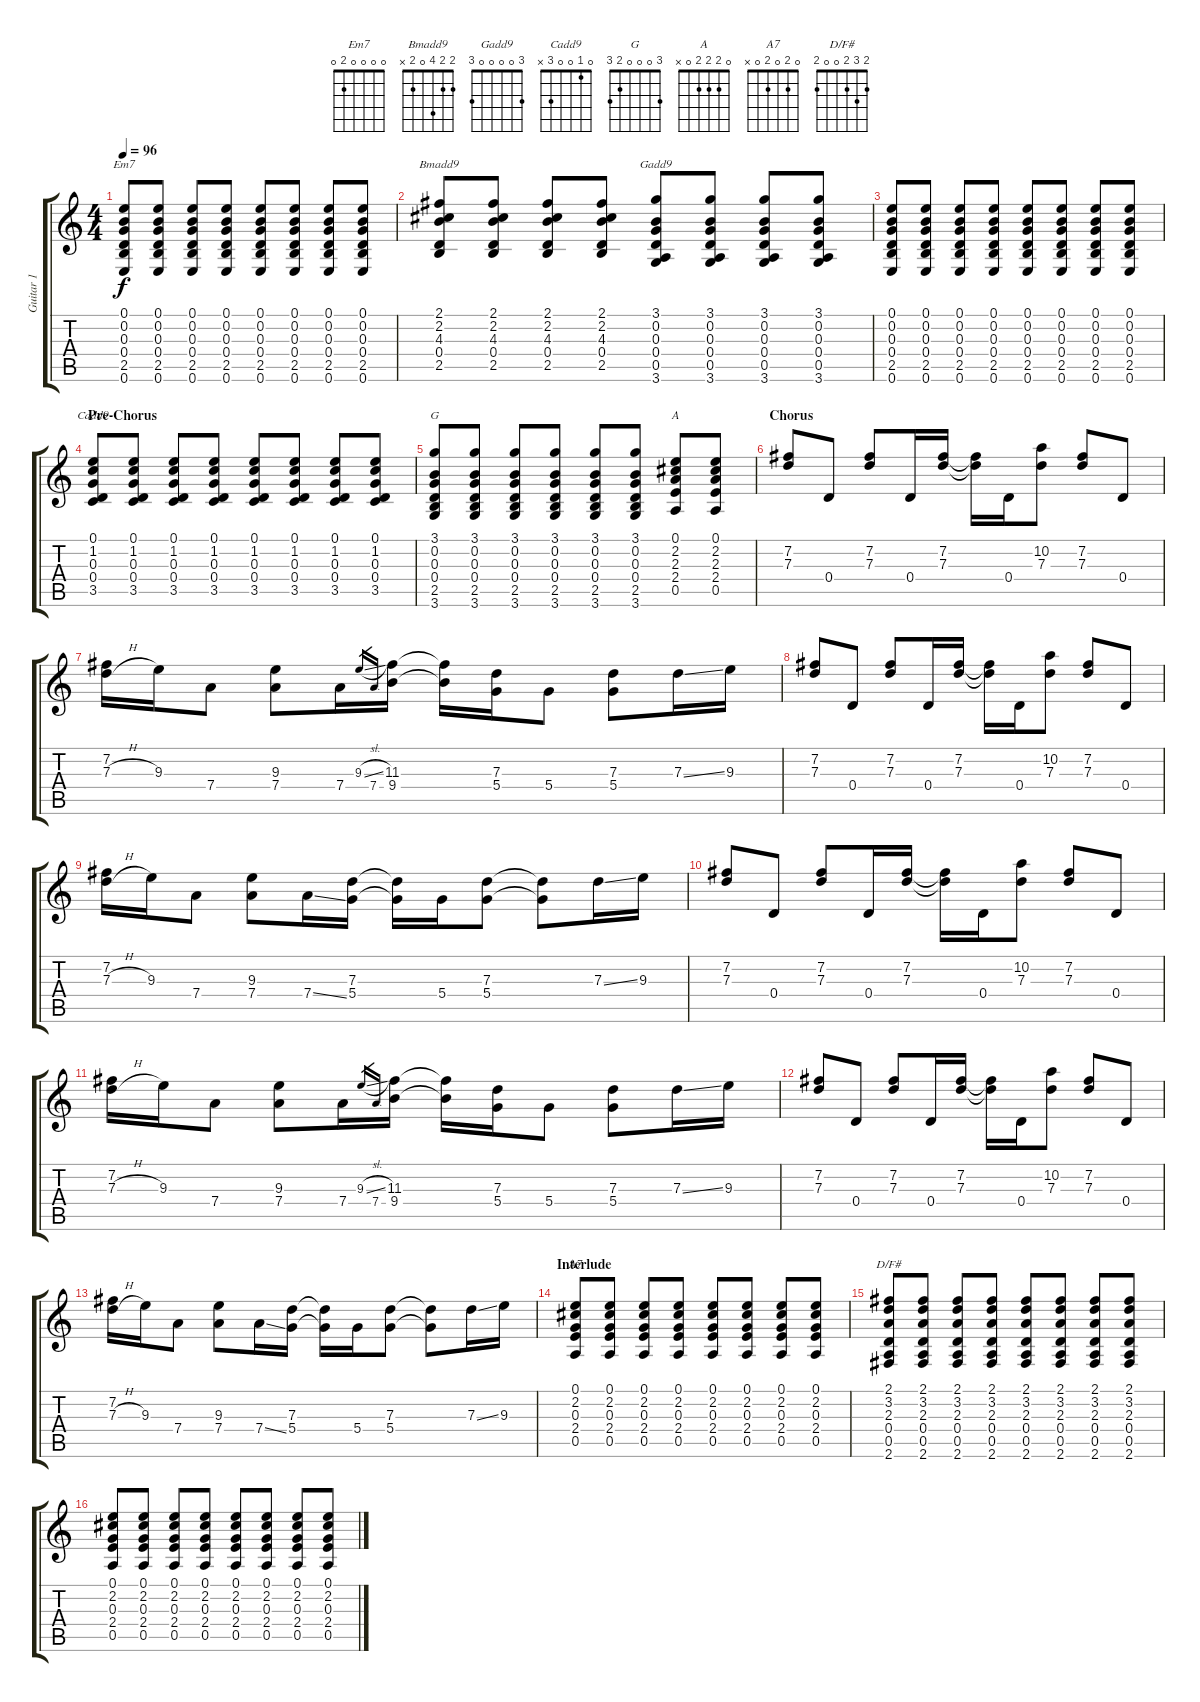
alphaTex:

\track ("Guitar 1" "Guitar 1") {instrument distortionguitar}
\staff {score tabs}
\tuning (E4 B3 G3 D3 A2 E2) {hide}
\chord ("Em7" 0 0 0 0 2 0)
\chord ("Bmadd9" 2 2 4 0 2 x)
\chord ("Gadd9" 3 0 0 0 0 3)
\chord ("Cadd9" 0 1 0 0 3 x)
\chord ("G" 3 0 0 0 2 3)
\chord ("A" 0 2 2 2 0 x)
\chord ("A7" 0 2 0 2 0 x)
\chord ("D/F#" 2 3 2 0 0 2)
\ts (4 4)
\tempo 96
\clef g2
\ks c
(0.1 0.2 0.3 0.4 2.5 0.6).8{ch "Em7" dy f} (0.1 0.2 0.3 0.4 2.5 0.6).8 (0.1 0.2 0.3 0.4 2.5 0.6).8 (0.1 0.2 0.3 0.4 2.5 0.6).8 (0.1 0.2 0.3 0.4 2.5 0.6).8 (0.1 0.2 0.3 0.4 2.5 0.6).8 (0.1 0.2 0.3 0.4 2.5 0.6).8 (0.1 0.2 0.3 0.4 2.5 0.6).8 |
(2.1 2.2 4.3 0.4 2.5).8{ch "Bmadd9"} (2.1 2.2 4.3 0.4 2.5).8 (2.1 2.2 4.3 0.4 2.5).8 (2.1 2.2 4.3 0.4 2.5).8 (3.1 0.2 0.3 0.4 0.5 3.6).8{ch "Gadd9"} (3.1 0.2 0.3 0.4 0.5 3.6).8 (3.1 0.2 0.3 0.4 0.5 3.6).8 (3.1 0.2 0.3 0.4 0.5 3.6).8 |
(0.1 0.2 0.3 0.4 2.5 0.6).8 (0.1 0.2 0.3 0.4 2.5 0.6).8 (0.1 0.2 0.3 0.4 2.5 0.6).8 (0.1 0.2 0.3 0.4 2.5 0.6).8 (0.1 0.2 0.3 0.4 2.5 0.6).8 (0.1 0.2 0.3 0.4 2.5 0.6).8 (0.1 0.2 0.3 0.4 2.5 0.6).8 (0.1 0.2 0.3 0.4 2.5 0.6).8 |
\section ("" "Pre-Chorus")
(0.1 1.2 0.3 0.4 3.5).8{ch "Cadd9" volume 9} (0.1 1.2 0.3 0.4 3.5).8 (0.1 1.2 0.3 0.4 3.5).8 (0.1 1.2 0.3 0.4 3.5).8 (0.1 1.2 0.3 0.4 3.5).8 (0.1 1.2 0.3 0.4 3.5).8 (0.1 1.2 0.3 0.4 3.5).8 (0.1 1.2 0.3 0.4 3.5).8 |
(3.1 0.2 0.3 0.4 2.5 3.6).8{ch "G"} (3.1 0.2 0.3 0.4 2.5 3.6).8 (3.1 0.2 0.3 0.4 2.5 3.6).8 (3.1 0.2 0.3 0.4 2.5 3.6).8 (3.1 0.2 0.3 0.4 2.5 3.6).8 (3.1 0.2 0.3 0.4 2.5 3.6).8 (0.1 2.2 2.3 2.4 0.5).8{ch "A"} (0.1 2.2 2.3 2.4 0.5).8 |
\section ("" "Chorus")
(7.2 7.3).8 0.4.8 (7.2 7.3).8 0.4.16 (7.2 7.3).16 (7.2{t} 7.3{t}).16 0.4.16 (10.2 7.3).8 (7.2 7.3).8 0.4.8 |
(7.2 7.3{h}).16 9.3.16 7.4.8 (9.3 7.4).8 7.4.16 9.3{sl}.16{gr} 7.4.16{gr} (11.3 9.4).16 (11.3{t} 9.4{t}).16 (7.3 5.4).16 5.4.8 (7.3 5.4).8 7.3{ss}.16 9.3.16 |
(7.2 7.3).8 0.4.8 (7.2 7.3).8 0.4.16 (7.2 7.3).16 (7.2{t} 7.3{t}).16 0.4.16 (10.2 7.3).8 (7.2 7.3).8 0.4.8 |
(7.2 7.3{h}).16 9.3.16 7.4.8 (9.3 7.4).8 7.4{ss}.16 (7.3 5.4).16 (7.3{t} 5.4{t}).16 5.4.16 (7.3 5.4).8 (7.3{t} 5.4{t}).8 7.3{ss}.16 9.3.16 |
(7.2 7.3).8 0.4.8 (7.2 7.3).8 0.4.16 (7.2 7.3).16 (7.2{t} 7.3{t}).16 0.4.16 (10.2 7.3).8 (7.2 7.3).8 0.4.8 |
(7.2 7.3{h}).16 9.3.16 7.4.8 (9.3 7.4).8 7.4.16 9.3{sl}.16{gr} 7.4.16{gr} (11.3 9.4).16 (11.3{t} 9.4{t}).16 (7.3 5.4).16 5.4.8 (7.3 5.4).8 7.3{ss}.16 9.3.16 |
(7.2 7.3).8 0.4.8 (7.2 7.3).8 0.4.16 (7.2 7.3).16 (7.2{t} 7.3{t}).16 0.4.16 (10.2 7.3).8 (7.2 7.3).8 0.4.8 |
(7.2 7.3{h}).16 9.3.16 7.4.8 (9.3 7.4).8 7.4{ss}.16 (7.3 5.4).16 (7.3{t} 5.4{t}).16 5.4.16 (7.3 5.4).8 (7.3{t} 5.4{t}).8 7.3{ss}.16 9.3.16 |
\section ("" "Interlude")
(0.1 2.2 0.3 2.4 0.5).8{ch "A7" volume 9} (0.1 2.2 0.3 2.4 0.5).8 (0.1 2.2 0.3 2.4 0.5).8 (0.1 2.2 0.3 2.4 0.5).8 (0.1 2.2 0.3 2.4 0.5).8 (0.1 2.2 0.3 2.4 0.5).8 (0.1 2.2 0.3 2.4 0.5).8 (0.1 2.2 0.3 2.4 0.5).8 |
(2.1 3.2 2.3 0.4 0.5 2.6).8{ch "D/F#"} (2.1 3.2 2.3 0.4 0.5 2.6).8 (2.1 3.2 2.3 0.4 0.5 2.6).8 (2.1 3.2 2.3 0.4 0.5 2.6).8 (2.1 3.2 2.3 0.4 0.5 2.6).8 (2.1 3.2 2.3 0.4 0.5 2.6).8 (2.1 3.2 2.3 0.4 0.5 2.6).8 (2.1 3.2 2.3 0.4 0.5 2.6).8 |
(0.1 2.2 0.3 2.4 0.5).8 (0.1 2.2 0.3 2.4 0.5).8 (0.1 2.2 0.3 2.4 0.5).8 (0.1 2.2 0.3 2.4 0.5).8 (0.1 2.2 0.3 2.4 0.5).8 (0.1 2.2 0.3 2.4 0.5).8 (0.1 2.2 0.3 2.4 0.5).8 (0.1 2.2 0.3 2.4 0.5).8
